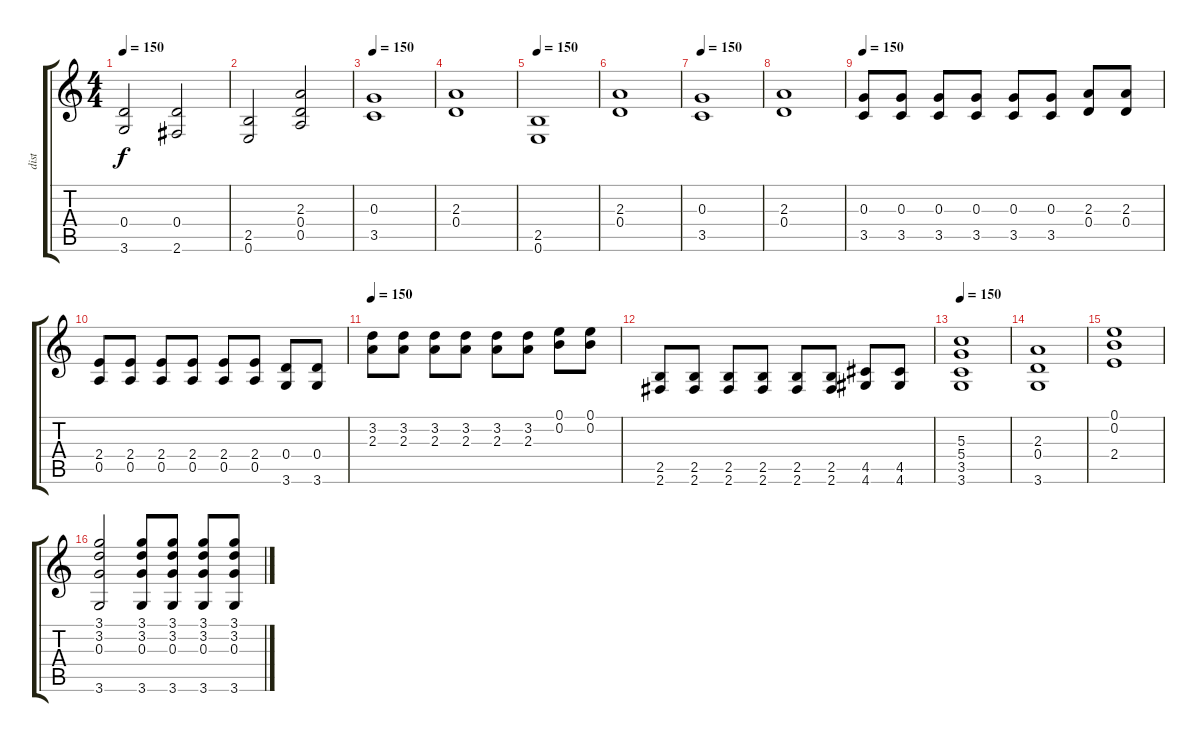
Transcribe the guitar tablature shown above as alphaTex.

\track ("dist" "dist") {instrument distortionguitar}
\staff {score tabs}
\tuning (E4 B3 G3 D3 A2 E2) {hide}
\ts (4 4)
\tempo 150
\clef g2
\ks c
(0.4 3.6).2{dy f} (0.4 2.6).2 |
(2.5 0.6).2 (2.3 0.4 0.5).2 |
\tempo 150
(0.3 3.5).1 |
(2.3 0.4).1 |
\tempo 150
(2.5 0.6).1 |
(2.3 0.4).1 |
\tempo 150
(0.3 3.5).1 |
(2.3 0.4).1 |
\tempo 150
(0.3 3.5).8 (0.3 3.5).8 (0.3 3.5).8 (0.3 3.5).8 (0.3 3.5).8 (0.3 3.5).8 (2.3 0.4).8 (2.3 0.4).8 |
(2.4 0.5).8 (2.4 0.5).8 (2.4 0.5).8 (2.4 0.5).8 (2.4 0.5).8 (2.4 0.5).8 (0.4 3.6).8 (0.4 3.6).8 |
\tempo 150
(3.2 2.3).8 (3.2 2.3).8 (3.2 2.3).8 (3.2 2.3).8 (3.2 2.3).8 (3.2 2.3).8 (0.1 0.2).8 (0.1 0.2).8 |
(2.5 2.6).8 (2.5 2.6).8 (2.5 2.6).8 (2.5 2.6).8 (2.5 2.6).8 (2.5 2.6).8 (4.5 4.6).8 (4.5 4.6).8 |
\tempo 150
(5.3 5.4 3.5 3.6).1 |
(2.3 0.4 3.6).1 |
(0.1 0.2 2.4).1 |
(3.1 3.2 0.3 3.6).2 (3.1 3.2 0.3 3.6).8 (3.1 3.2 0.3 3.6).8 (3.1 3.2 0.3 3.6).8 (3.1 3.2 0.3 3.6).8
